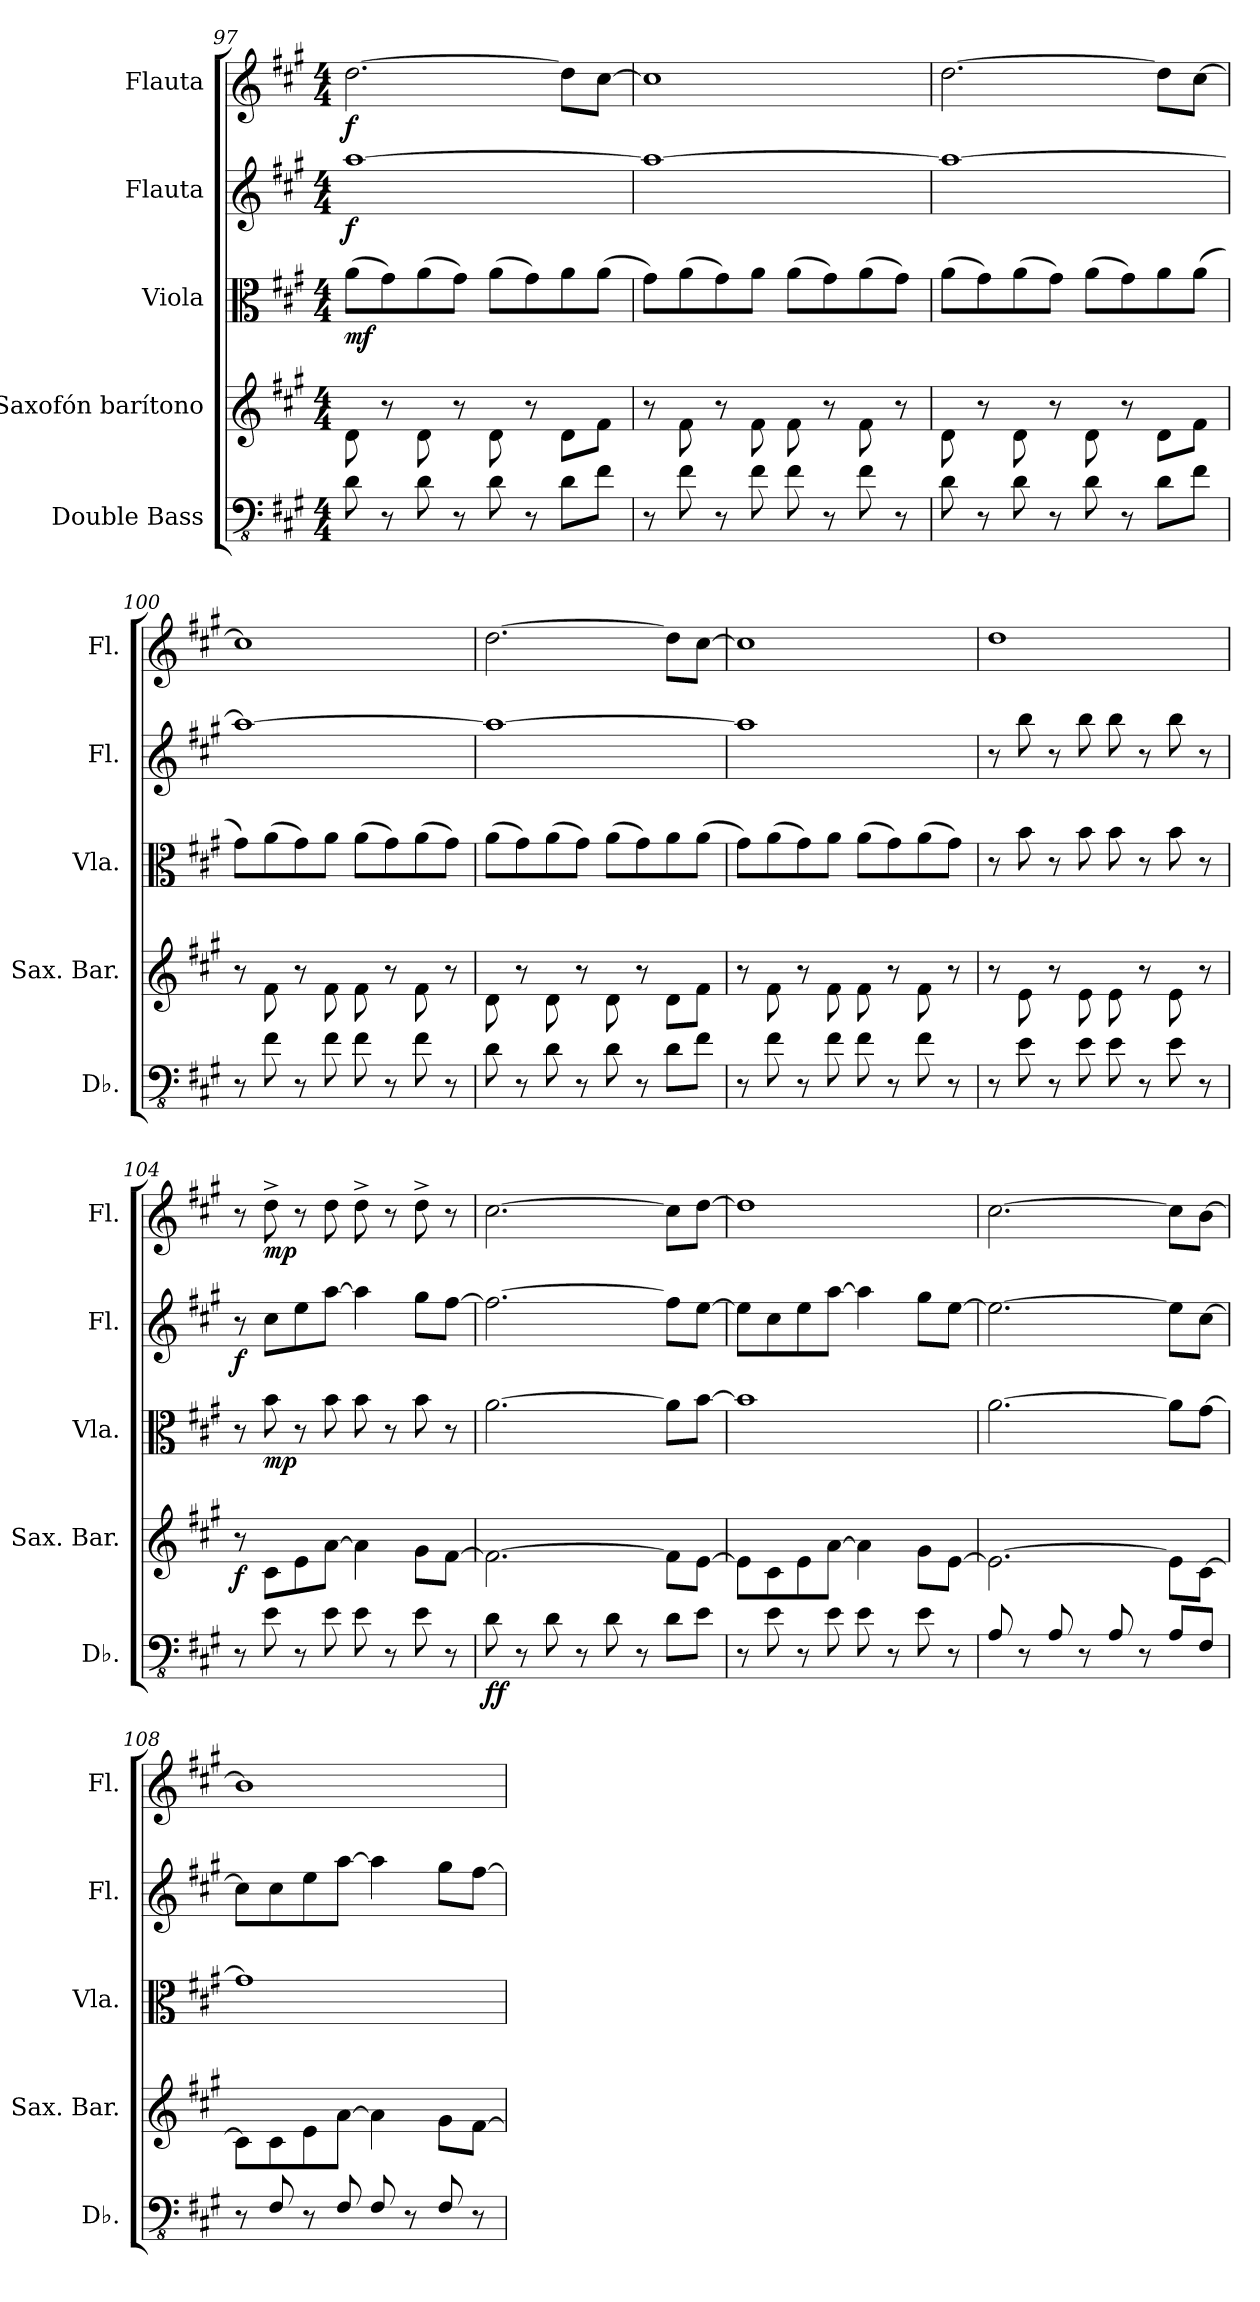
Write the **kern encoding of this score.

**kern	**dynam	**kern	**dynam	**kern	**dynam	**kern	**dynam	**kern	**dynam
*part5	*part5	*part4	*part4	*part3	*part3	*part2	*part2	*part1	*part1
*staff5	*staff5	*staff4	*staff4	*staff3	*staff3	*staff2	*staff2	*staff1	*staff1
*I"Double Bass	*	*I"Saxofón barítono	*	*I"Viola	*	*I"Flauta	*	*I"Flauta	*
*I'Db.	*	*I'Sax. Bar.	*	*I'Vla.	*	*I'Fl.	*	*I'Fl.	*
!!LO:LB:g=z
*clefFv4	*	*clefG2	*	*clefC3	*	*clefG2	*	*clefG2	*
*ITrd7c12	*	*ITrd12c21	*	*	*	*	*	*	*
*k[f#c#g#]	*	*k[f#c#g#]	*	*k[f#c#g#]	*	*k[f#c#g#]	*	*k[f#c#g#]	*
*M4/4	*	*M4/4	*	*M4/4	*	*M4/4	*	*M4/4	*
=97	=97	=97	=97	=97	=97	=97	=97	=97	=97
!	!	!	!	!	!LO:DY:b	!	!LO:DY:b	!	!LO:DY:b
8DD\	.	8D\	.	(8a\L	mf	[1aa	f	[2.dd\	f
8r	.	8r	.	8g#\)	.	.	.	.	.
8DD\	.	8D\	.	(8a\	.	.	.	.	.
8r	.	8r	.	8g#\J)	.	.	.	.	.
8DD\	.	8D\	.	(8a\L	.	.	.	.	.
8r	.	8r	.	8g#\)	.	.	.	.	.
8DD\L	.	8D\L	.	8a\	.	.	.	8dd\L]	.
8FF#\J	.	8F#\J	.	(8a\J	.	.	.	[8cc#\J	.
=98	=98	=98	=98	=98	=98	=98	=98	=98	=98
8r	.	8r	.	8g#\L)	.	1aa_	.	1cc#]	.
8FF#\	.	8F#\	.	(8a\	.	.	.	.	.
8r	.	8r	.	8g#\)	.	.	.	.	.
8FF#\	.	8F#\	.	8a\J	.	.	.	.	.
8FF#\	.	8F#\	.	(8a\L	.	.	.	.	.
8r	.	8r	.	8g#\)	.	.	.	.	.
8FF#\	.	8F#\	.	(8a\	.	.	.	.	.
8r	.	8r	.	8g#\J)	.	.	.	.	.
=99	=99	=99	=99	=99	=99	=99	=99	=99	=99
8DD\	.	8D\	.	(8a\L	.	1aa_	.	[2.dd\	.
8r	.	8r	.	8g#\)	.	.	.	.	.
8DD\	.	8D\	.	(8a\	.	.	.	.	.
8r	.	8r	.	8g#\J)	.	.	.	.	.
8DD\	.	8D\	.	(8a\L	.	.	.	.	.
8r	.	8r	.	8g#\)	.	.	.	.	.
8DD\L	.	8D\L	.	8a\	.	.	.	8dd\L]	.
8FF#\J	.	8F#\J	.	(8a\J	.	.	.	[8cc#\J	.
=100	=100	=100	=100	=100	=100	=100	=100	=100	=100
8r	.	8r	.	8g#\L)	.	1aa_	.	1cc#]	.
8FF#\	.	8F#\	.	(8a\	.	.	.	.	.
8r	.	8r	.	8g#\)	.	.	.	.	.
8FF#\	.	8F#\	.	8a\J	.	.	.	.	.
8FF#\	.	8F#\	.	(8a\L	.	.	.	.	.
8r	.	8r	.	8g#\)	.	.	.	.	.
8FF#\	.	8F#\	.	(8a\	.	.	.	.	.
8r	.	8r	.	8g#\J)	.	.	.	.	.
!!LO:PB:g=z
=101	=101	=101	=101	=101	=101	=101	=101	=101	=101
8DD\	.	8D\	.	(8a\L	.	1aa_	.	[2.dd\	.
8r	.	8r	.	8g#\)	.	.	.	.	.
8DD\	.	8D\	.	(8a\	.	.	.	.	.
8r	.	8r	.	8g#\J)	.	.	.	.	.
8DD\	.	8D\	.	(8a\L	.	.	.	.	.
8r	.	8r	.	8g#\)	.	.	.	.	.
8DD\L	.	8D\L	.	8a\	.	.	.	8dd\L]	.
8FF#\J	.	8F#\J	.	(8a\J	.	.	.	[8cc#\J	.
=102	=102	=102	=102	=102	=102	=102	=102	=102	=102
8r	.	8r	.	8g#\L)	.	1aa]	.	1cc#]	.
8FF#\	.	8F#\	.	(8a\	.	.	.	.	.
8r	.	8r	.	8g#\)	.	.	.	.	.
8FF#\	.	8F#\	.	8a\J	.	.	.	.	.
8FF#\	.	8F#\	.	(8a\L	.	.	.	.	.
8r	.	8r	.	8g#\)	.	.	.	.	.
8FF#\	.	8F#\	.	(8a\	.	.	.	.	.
8r	.	8r	.	8g#\J)	.	.	.	.	.
=103	=103	=103	=103	=103	=103	=103	=103	=103	=103
8r	.	8r	.	8r	.	8r	.	1dd	.
8EE\	.	8E\	.	8b\	.	8bb\	.	.	.
8r	.	8r	.	8r	.	8r	.	.	.
8EE\	.	8E\	.	8b\	.	8bb\	.	.	.
8EE\	.	8E\	.	8b\	.	8bb\	.	.	.
8r	.	8r	.	8r	.	8r	.	.	.
8EE\	.	8E\	.	8b\	.	8bb\	.	.	.
8r	.	8r	.	8r	.	8r	.	.	.
=104	=104	=104	=104	=104	=104	=104	=104	=104	=104
!	!	!	!LO:DY:b	!	!	!	!LO:DY:b	!	!
8r	.	8r	f	8r	.	8r	f	8r	.
!	!	!	!	!	!LO:DY:b	!	!	!	!LO:DY:b
8EE\	.	8C#\L	.	8b\	mp	8cc#\L	.	8dd^\	mp
8r	.	8E\	.	8r	.	8ee\	.	8r	.
8EE\	.	[8A\J	.	8b\	.	[8aa\J	.	8dd\	.
8EE\	.	4A\]	.	8b\	.	4aa\]	.	8dd^\	.
8r	.	.	.	8r	.	.	.	8r	.
8EE\	.	8G#\L	.	8b\	.	8gg#\L	.	8dd^\	.
8r	.	[8F#\J	.	8r	.	[8ff#\J	.	8r	.
!!LO:LB:g=z
=105	=105	=105	=105	=105	=105	=105	=105	=105	=105
!	!LO:DY:b	!	!	!	!	!	!	!	!
8DD\	ff	2.F#\_	.	[2.a\	.	2.ff#\_	.	[2.cc#\	.
8r	.	.	.	.	.	.	.	.	.
8DD\	.	.	.	.	.	.	.	.	.
8r	.	.	.	.	.	.	.	.	.
8DD\	.	.	.	.	.	.	.	.	.
8r	.	.	.	.	.	.	.	.	.
8DD\L	.	8F#\L]	.	8a\L]	.	8ff#\L]	.	8cc#\L]	.
8EE\J	.	[8E\J	.	[8b\J	.	[8ee\J	.	[8dd\J	.
=106	=106	=106	=106	=106	=106	=106	=106	=106	=106
8r	.	8E\L]	.	1b]	.	8ee\L]	.	1dd]	.
8EE\	.	8C#\	.	.	.	8cc#\	.	.	.
8r	.	8E\	.	.	.	8ee\	.	.	.
8EE\	.	[8A\J	.	.	.	[8aa\J	.	.	.
8EE\	.	4A\]	.	.	.	4aa\]	.	.	.
8r	.	.	.	.	.	.	.	.	.
8EE\	.	8G#\L	.	.	.	8gg#\L	.	.	.
8r	.	[8E\J	.	.	.	[8ee\J	.	.	.
=107	=107	=107	=107	=107	=107	=107	=107	=107	=107
8AAA/	.	2.E\_	.	[2.a\	.	2.ee\_	.	[2.cc#\	.
8r	.	.	.	.	.	.	.	.	.
8AAA/	.	.	.	.	.	.	.	.	.
8r	.	.	.	.	.	.	.	.	.
8AAA/	.	.	.	.	.	.	.	.	.
8r	.	.	.	.	.	.	.	.	.
8AAA/L	.	8E\L]	.	8a\L]	.	8ee\L]	.	8cc#\L]	.
8FFF#/J	.	[8C#\J	.	[8g#\J	.	[8cc#\J	.	[8b\J	.
=108	=108	=108	=108	=108	=108	=108	=108	=108	=108
8r	.	8C#\L]	.	1g#]	.	8cc#\L]	.	1b]	.
8FFF#/	.	8C#\	.	.	.	8cc#\	.	.	.
8r	.	8E\	.	.	.	8ee\	.	.	.
8FFF#/	.	[8A\J	.	.	.	[8aa\J	.	.	.
8FFF#/	.	4A\]	.	.	.	4aa\]	.	.	.
8r	.	.	.	.	.	.	.	.	.
8FFF#/	.	8G#\L	.	.	.	8gg#\L	.	.	.
8r	.	[8F#\J	.	.	.	[8ff#\J	.	.	.
=	=	=	=	=	=	=	=	=	=
*-	*-	*-	*-	*-	*-	*-	*-	*-	*-
